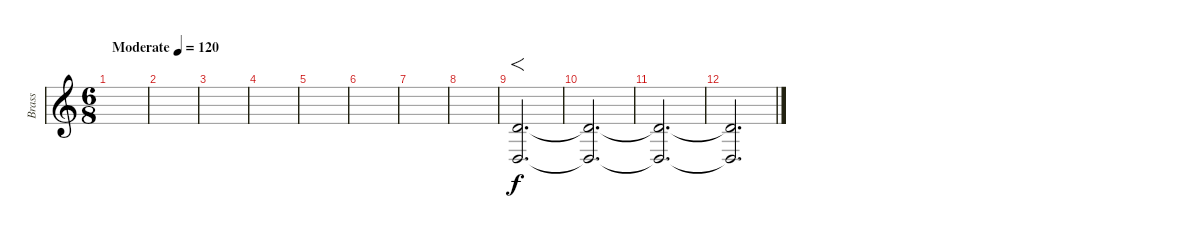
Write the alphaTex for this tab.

\track ("Brass" "Brass") {instrument trombone}
\staff {score}
\tuning (E4 B3 G3 D3 A2 E2) {hide}
\ts (6 8)
\section ("" "")
\tempo (120 "Moderate")
\clef g2
\ks c
|
|
|
|
|
|
|
|
(7.3 5.5).2{f d} |
(7.3{t} 5.5{t}).2{d dy f} |
(7.3{t} 5.5{t}).2{d} |
(7.3{t} 5.5{t}).2{d}
